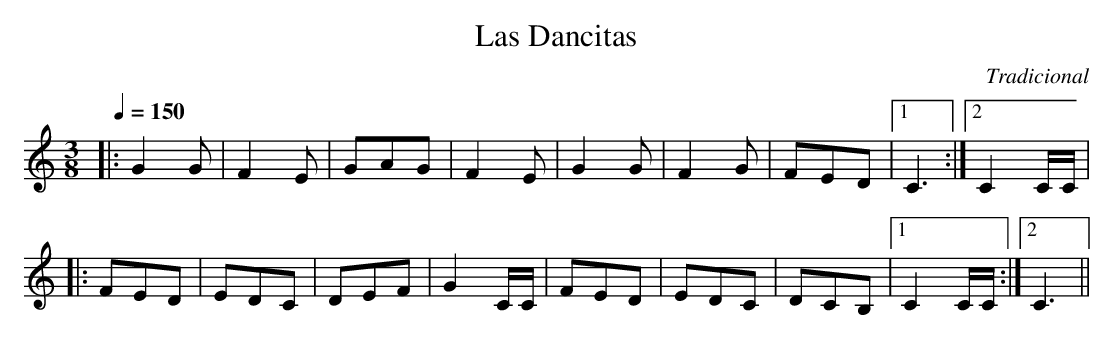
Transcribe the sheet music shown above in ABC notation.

X:1
T:Las Dancitas
C:Tradicional
M:3/8
L:1/8
Q:1/4=150
K:C
|: G2 G|F2 E|GAG|F2 E|G2 G|F2 G|FED|[1 C3 :|[2 C2 C/C/|
|: FED|EDC|DEF|G2 C/C/|FED|EDC|DCB,|[1 C2 C/C/ :|[2 C3||
